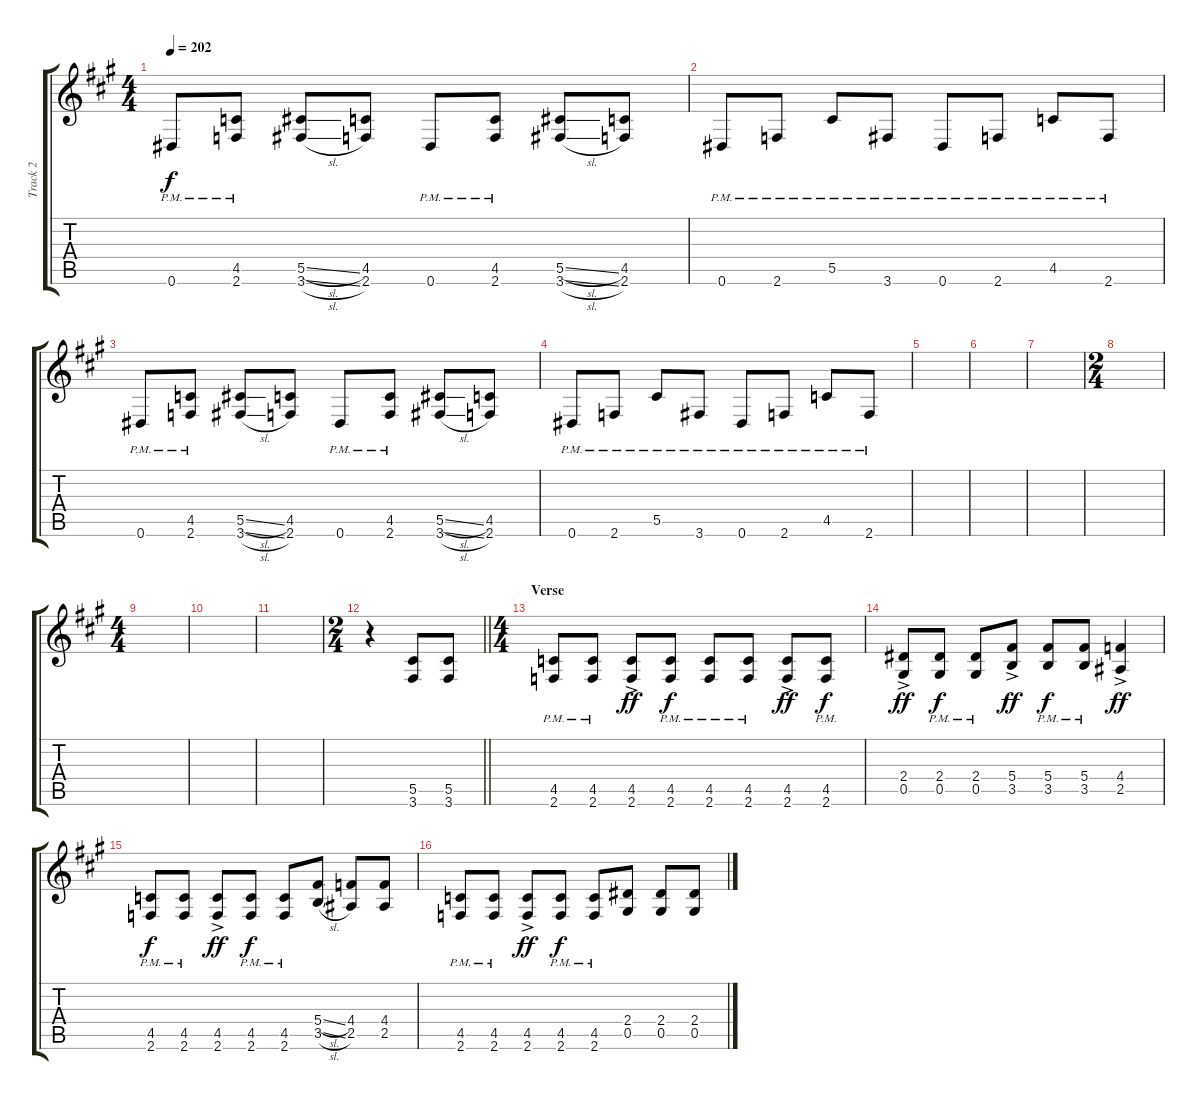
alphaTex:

\track ("Track 2" "Track 2") {instrument distortionguitar}
\staff {score tabs}
\tuning (Eb4 Bb3 Gb3 Db3 Ab2 Eb2) {hide}
\ts (4 4)
\tempo 202
\clef g2
\ks a
0.6{pm}.8{dy f} (4.5{pm} 2.6{pm}).8 (5.5{sl} 3.6{sl}).8 (4.5 2.6).8 0.6{pm}.8 (4.5{pm} 2.6{pm}).8 (5.5{sl} 3.6{sl}).8 (4.5 2.6).8 |
0.6{pm}.8 2.6{pm}.8 5.5{pm}.8 3.6{pm}.8 0.6{pm}.8 2.6{pm}.8 4.5{pm}.8 2.6{pm}.8 |
0.6{pm}.8 (4.5{pm} 2.6{pm}).8 (5.5{sl} 3.6{sl}).8 (4.5 2.6).8 0.6{pm}.8 (4.5{pm} 2.6{pm}).8 (5.5{sl} 3.6{sl}).8 (4.5 2.6).8 |
0.6{pm}.8 2.6{pm}.8 5.5{pm}.8 3.6{pm}.8 0.6{pm}.8 2.6{pm}.8 4.5{pm}.8 2.6{pm}.8 |
|
|
|
\ts (2 4)
|
\ts (4 4)
|
|
|
\ts (2 4)
\barLineRight lightlight
r.4 (5.5 3.6).8 (5.5 3.6).8 |
\ts (4 4)
\section ("" "Verse")
(4.5{pm} 2.6{pm}).8 (4.5{pm} 2.6{pm}).8 (4.5{ac} 2.6{ac}).8{dy ff} (4.5{pm} 2.6{pm}).8{dy f} (4.5{pm} 2.6{pm}).8 (4.5{pm} 2.6{pm}).8 (4.5{ac} 2.6{ac}).8{dy ff} (4.5{pm} 2.6{pm}).8{dy f} |
(2.4{ac} 0.5{ac}).8{dy ff} (2.4{pm} 0.5{pm}).8{dy f} (2.4{pm} 0.5{pm}).8 (5.4{ac} 3.5{ac}).8{dy ff} (5.4{pm} 3.5{pm}).8{dy f} (5.4{pm} 3.5{pm}).8 (4.4{ac} 2.5{ac}).4{dy ff} |
(4.5{pm} 2.6{pm}).8{dy f} (4.5{pm} 2.6{pm}).8 (4.5{ac} 2.6{ac}).8{dy ff} (4.5{pm} 2.6{pm}).8{dy f} (4.5{pm} 2.6{pm}).8 (5.4{sl} 3.5{sl}).8 (4.4 2.5).8 (4.4 2.5).8 |
(4.5{pm} 2.6{pm}).8 (4.5{pm} 2.6{pm}).8 (4.5{ac} 2.6{ac}).8{dy ff} (4.5{pm} 2.6{pm}).8{dy f} (4.5{pm} 2.6{pm}).8 (2.4 0.5).8 (2.4 0.5).8 (2.4 0.5).8
